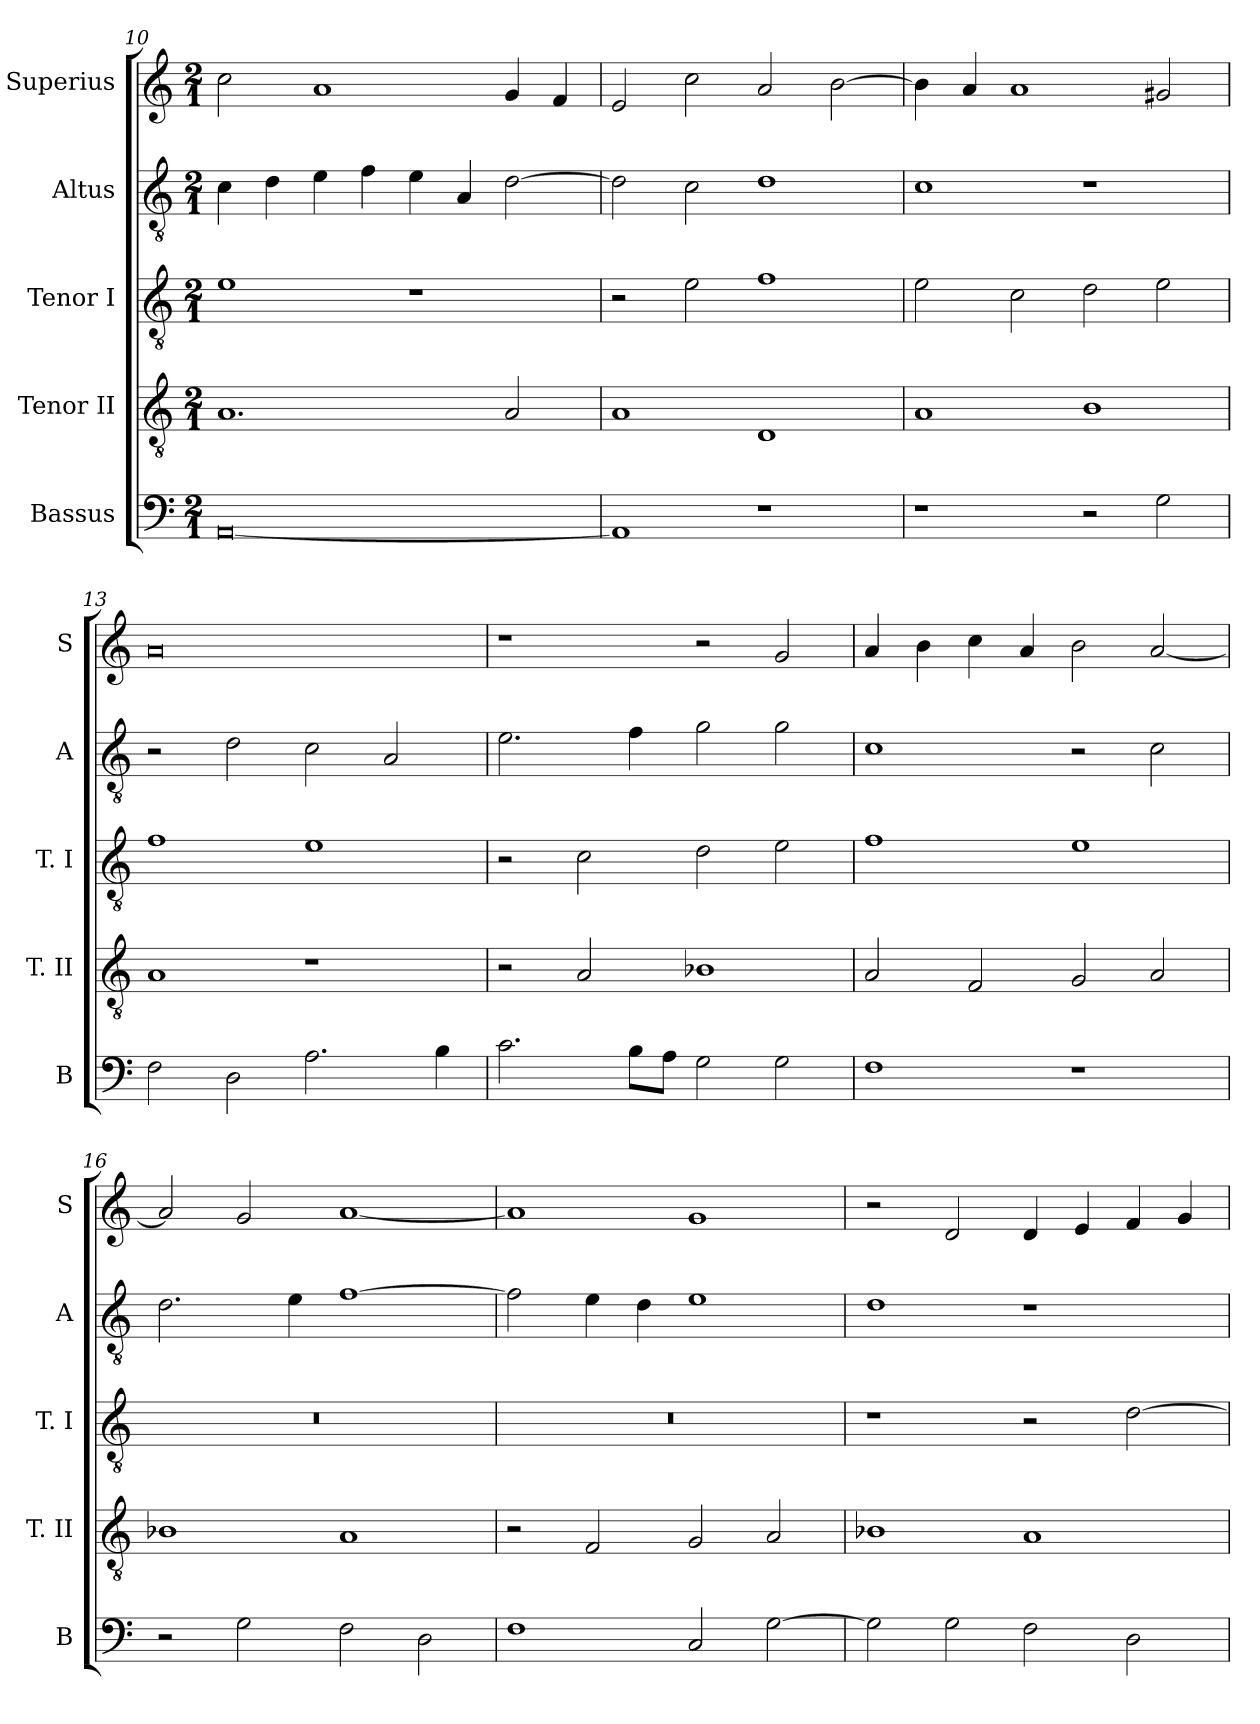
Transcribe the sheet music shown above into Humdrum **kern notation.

**kern	**kern	**kern	**kern	**kern
*part5	*part4	*part3	*part2	*part1
*staff5	*staff4	*staff3	*staff2	*staff1
*I"Bassus	*I"Tenor II	*I"Tenor I	*I"Altus	*I"Superius
*I'B	*I'T. II	*I'T. I	*I'A	*I'S
*clefF4	*clefGv2	*clefGv2	*clefGv2	*clefG2
*k[]	*k[]	*k[]	*k[]	*k[]
*C:	*C:	*C:	*C:	*C:
*M2/1	*M2/1	*M2/1	*M2/1	*M2/1
=10	=10	=10	=10	=10
[0AA	1.A	1e	4c	2cc
.	.	.	4d	.
.	.	.	4e	1a
.	.	.	4f	.
.	.	1r	4e	.
.	.	.	4A	.
.	2A	.	[2d	4g
.	.	.	.	4f
=11	=11	=11	=11	=11
1AA]	1A	2r	2d]	2e
.	.	2e	2c	2cc
1r	1D	1f	1d	2a
.	.	.	.	[2b
=12	=12	=12	=12	=12
1r	1A	2e	1c	4b]
.	.	.	.	4a
.	.	2c	.	1a
2r	1B	2d	1r	.
2G	.	2e	.	2g#X
=13	=13	=13	=13	=13
2F	1A	1f	2r	0a
2D	.	.	2d	.
2.A	1r	1e	2c	.
.	.	.	2A	.
4B	.	.	.	.
=14	=14	=14	=14	=14
2.c	2r	2r	2.e	1r
.	2A	2c	.	.
8BL	.	.	4f	.
8AJ	.	.	.	.
2G	1B-X	2d	2g	2r
2G	.	2e	2g	2g
=15	=15	=15	=15	=15
1F	2A	1f	1c	4a
.	.	.	.	4b
.	2F	.	.	4cc
.	.	.	.	4a
1r	2G	1e	2r	2b
.	2A	.	2c	[2a
=16	=16	=16	=16	=16
2r	1B-X	0r	2.d	2a]
2G	.	.	.	2g
.	.	.	4e	.
2F	1A	.	[1f	[1a
2D	.	.	.	.
=17	=17	=17	=17	=17
1F	2r	0r	2f]	1a]
.	2F	.	4e	.
.	.	.	4d	.
2C	2G	.	1e	1g
[2G	2A	.	.	.
=18	=18	=18	=18	=18
2G]	1B-X	1r	1d	2r
2G	.	.	.	2d
2F	1A	2r	1r	4d
.	.	.	.	4e
2D	.	[2d	.	4f
.	.	.	.	4g
=	=	=	=	=
*-	*-	*-	*-	*-
